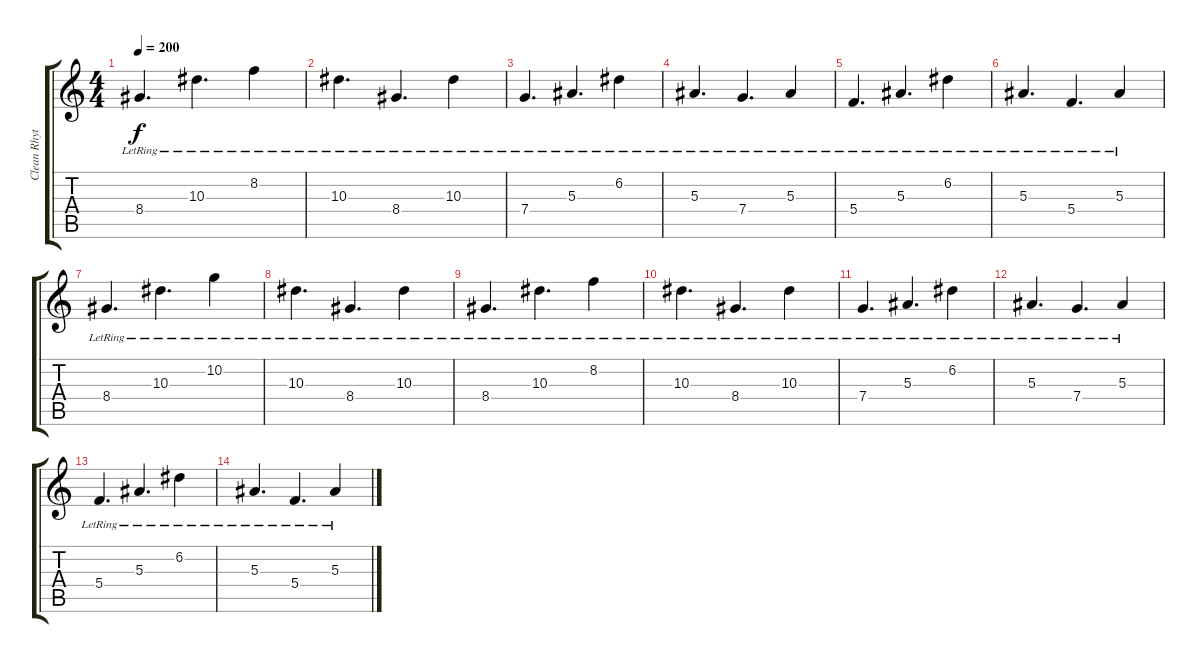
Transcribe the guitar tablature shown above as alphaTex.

\track ("Clean Rhythm Middle-Esque" "Clean Rhyt") {instrument electricguitarclean}
\staff {score tabs}
\tuning (D4 A3 F3 C3 G2 C2) {hide}
\ts (4 4)
\tempo 200
\clef g2
\ks c
8.4{lr}.4{d dy f} 10.3{lr}.4{d} 8.2{lr}.4 |
10.3{lr}.4{d} 8.4{lr}.4{d} 10.3{lr}.4 |
7.4{lr}.4{d} 5.3{lr}.4{d} 6.2{lr}.4 |
5.3{lr}.4{d} 7.4{lr}.4{d} 5.3{lr}.4 |
5.4{lr}.4{d} 5.3{lr}.4{d} 6.2{lr}.4 |
5.3{lr}.4{d} 5.4{lr}.4{d} 5.3{lr}.4 |
8.4{lr}.4{d} 10.3{lr}.4{d} 10.2{lr}.4 |
10.3{lr}.4{d} 8.4{lr}.4{d} 10.3{lr}.4 |
8.4{lr}.4{d} 10.3{lr}.4{d} 8.2{lr}.4 |
10.3{lr}.4{d} 8.4{lr}.4{d} 10.3{lr}.4 |
7.4{lr}.4{d} 5.3{lr}.4{d} 6.2{lr}.4 |
5.3{lr}.4{d} 7.4{lr}.4{d} 5.3{lr}.4 |
5.4{lr}.4{d} 5.3{lr}.4{d} 6.2{lr}.4 |
5.3{lr}.4{d} 5.4{lr}.4{d} 5.3{lr}.4
